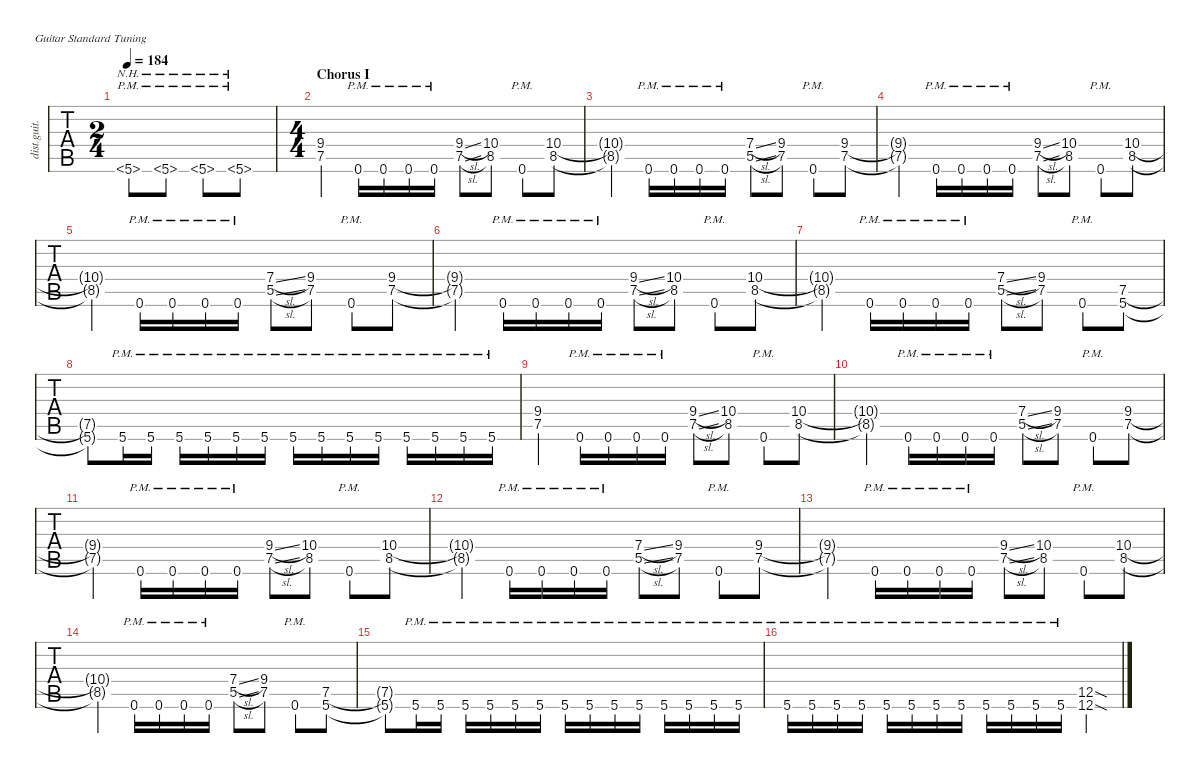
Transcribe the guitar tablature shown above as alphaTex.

\defaultSystemsLayout 4
\hideDynamics
\bracketExtendMode nobrackets
\otherSystemsTrackNameOrientation horizontal
\track ("Rhythm Guitar (Kirk)" "dist.guit.") {defaultSystemsLayout 4 multiBarRest instrument distortionguitar}
\staff {tabs}
\tuning (E4 B3 G3 D3 A2 E2)
\ts (2 4)
\beaming (8 2 2 2 2)
\tempo 184
\clef g2
\ks c
5.6{nh pm}.8{dy mf} 5.6{nh pm}.8 5.6{nh pm}.8 5.6{nh pm}.8 |
\ts (4 4)
\beaming (8 2 2 2 2)
\section ("" "Chorus I")
(7.5 9.4).4 0.6{pm}.16 0.6{pm}.16 0.6{pm}.16 0.6{pm}.16 (7.5{sl} 9.4{sl}).8 (8.5 10.4).8 0.6{pm}.8 (8.5 10.4).8 |
(10.4{t} 8.5{t}).4 0.6{pm}.16 0.6{pm}.16 0.6{pm}.16 0.6{pm}.16 (5.5{sl} 7.4{sl}).8 (7.5 9.4).8 0.6{pm}.8 (7.5 9.4).8 |
(7.5{t} 9.4{t}).4 0.6{pm}.16 0.6{pm}.16 0.6{pm}.16 0.6{pm}.16 (7.5{sl} 9.4{sl}).8 (8.5 10.4).8 0.6{pm}.8 (8.5 10.4).8 |
(10.4{t} 8.5{t}).4 0.6{pm}.16 0.6{pm}.16 0.6{pm}.16 0.6{pm}.16 (5.5{sl} 7.4{sl}).8 (7.5 9.4).8 0.6{pm}.8 (7.5 9.4).8 |
(7.5{t} 9.4{t}).4 0.6{pm}.16 0.6{pm}.16 0.6{pm}.16 0.6{pm}.16 (7.5{sl} 9.4{sl}).8 (8.5 10.4).8 0.6{pm}.8 (8.5 10.4).8 |
(10.4{t} 8.5{t}).4 0.6{pm}.16 0.6{pm}.16 0.6{pm}.16 0.6{pm}.16 (5.5{sl} 7.4{sl}).8 (7.5 9.4).8 0.6{pm}.8 (7.5 5.6).8 |
(5.6{t} 7.5{t}).8 5.6{pm}.16 5.6{pm}.16 5.6{pm}.16 5.6{pm}.16 5.6{pm}.16 5.6{pm}.16 5.6{pm}.16 5.6{pm}.16 5.6{pm}.16 5.6{pm}.16 5.6{pm}.16 5.6{pm}.16 5.6{pm}.16 5.6{pm}.16 |
(7.5 9.4).4 0.6{pm}.16 0.6{pm}.16 0.6{pm}.16 0.6{pm}.16 (7.5{sl} 9.4{sl}).8 (8.5 10.4).8 0.6{pm}.8 (8.5 10.4).8 |
(10.4{t} 8.5{t}).4 0.6{pm}.16 0.6{pm}.16 0.6{pm}.16 0.6{pm}.16 (5.5{sl} 7.4{sl}).8 (7.5 9.4).8 0.6{pm}.8 (7.5 9.4).8 |
(7.5{t} 9.4{t}).4 0.6{pm}.16 0.6{pm}.16 0.6{pm}.16 0.6{pm}.16 (7.5{sl} 9.4{sl}).8 (8.5 10.4).8 0.6{pm}.8 (8.5 10.4).8 |
(10.4{t} 8.5{t}).4 0.6{pm}.16 0.6{pm}.16 0.6{pm}.16 0.6{pm}.16 (5.5{sl} 7.4{sl}).8 (7.5 9.4).8 0.6{pm}.8 (7.5 9.4).8 |
(7.5{t} 9.4{t}).4 0.6{pm}.16 0.6{pm}.16 0.6{pm}.16 0.6{pm}.16 (7.5{sl} 9.4{sl}).8 (8.5 10.4).8 0.6{pm}.8 (8.5 10.4).8 |
(10.4{t} 8.5{t}).4 0.6{pm}.16 0.6{pm}.16 0.6{pm}.16 0.6{pm}.16 (5.5{sl} 7.4{sl}).8 (7.5 9.4).8 0.6{pm}.8 (7.5 5.6).8 |
(5.6{t} 7.5{t}).8 5.6{pm}.16 5.6{pm}.16 5.6{pm}.16 5.6{pm}.16 5.6{pm}.16 5.6{pm}.16 5.6{pm}.16 5.6{pm}.16 5.6{pm}.16 5.6{pm}.16 5.6{pm}.16 5.6{pm}.16 5.6{pm}.16 5.6{pm}.16 |
5.6{pm}.16 5.6{pm}.16 5.6{pm}.16 5.6{pm}.16 5.6{pm}.16 5.6{pm}.16 5.6{pm}.16 5.6{pm}.16 5.6{pm}.16 5.6{pm}.16 5.6{pm}.16 5.6{pm}.16 (12.6{sod} 12.5{sod}).4
